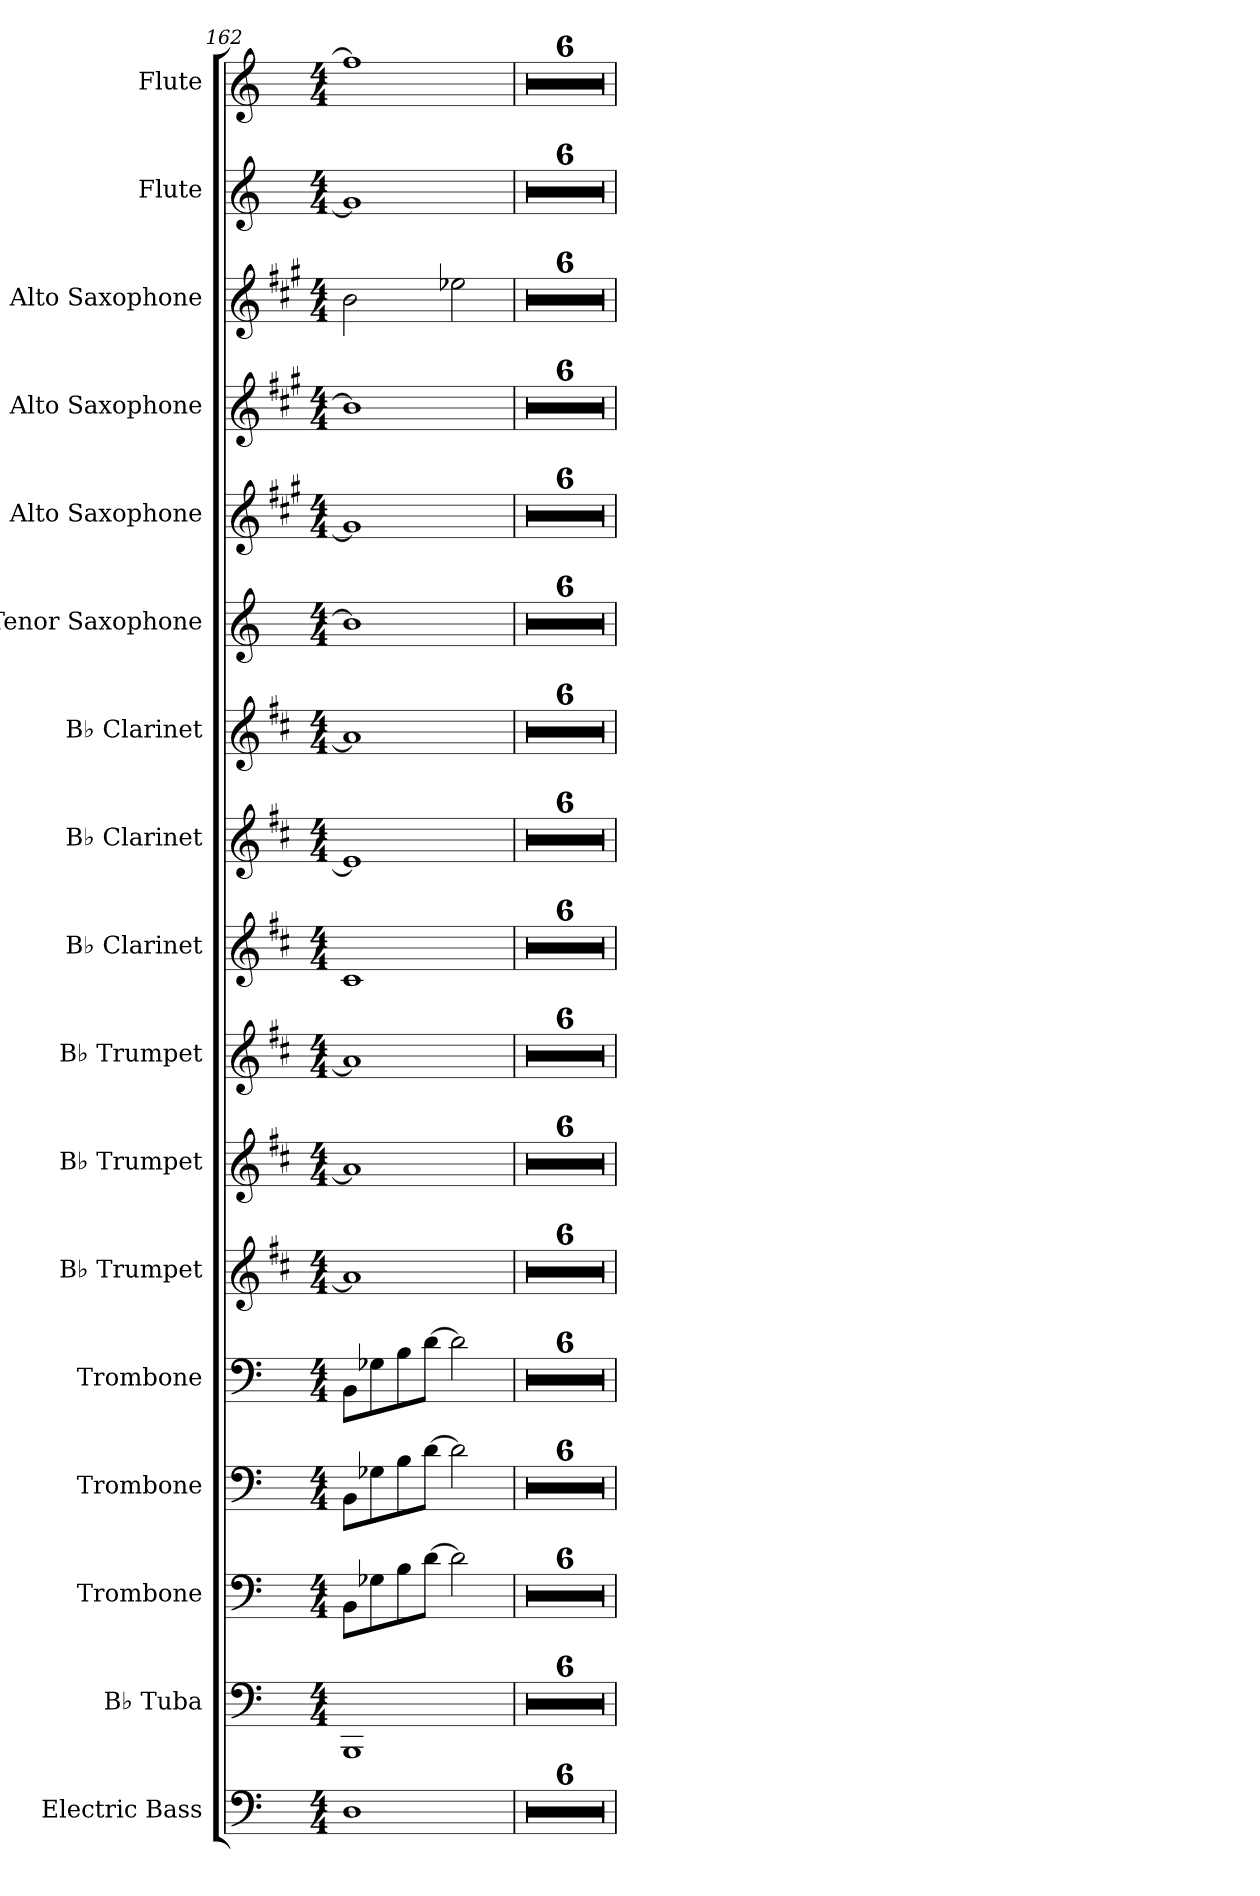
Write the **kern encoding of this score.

**kern	**kern	**kern	**kern	**kern	**kern	**kern	**kern	**kern	**kern	**kern	**kern	**kern	**kern	**kern	**kern	**kern
*part17	*part16	*part15	*part14	*part13	*part12	*part11	*part10	*part9	*part8	*part7	*part6	*part5	*part4	*part3	*part2	*part1
*staff17	*staff16	*staff15	*staff14	*staff13	*staff12	*staff11	*staff10	*staff9	*staff8	*staff7	*staff6	*staff5	*staff4	*staff3	*staff2	*staff1
*I"Electric Bass	*I"B♭ Tuba	*I"Trombone	*I"Trombone	*I"Trombone	*I"B♭ Trumpet	*I"B♭ Trumpet	*I"B♭ Trumpet	*I"B♭ Clarinet	*I"B♭ Clarinet	*I"B♭ Clarinet	*I"Tenor Saxophone	*I"Alto Saxophone	*I"Alto Saxophone	*I"Alto Saxophone	*I"Flute	*I"Flute
*I'El. B.	*I'B♭ Tu.	*I'Tbn.	*I'Tbn.	*I'Tbn.	*I'B♭ Tpt.	*I'B♭ Tpt.	*I'B♭ Tpt.	*I'B♭ Cl.	*I'B♭ Cl.	*I'B♭ Cl.	*I'T. Sax.	*I'A. Sax.	*I'A. Sax.	*I'A. Sax.	*I'Fl.	*I'Fl.
*clefF4	*clefF4	*clefF4	*clefF4	*clefF4	*clefG2	*clefG2	*clefG2	*clefG2	*clefG2	*clefG2	*clefG2	*clefG2	*clefG2	*clefG2	*clefG2	*clefG2
*ITrd7c12	*	*	*	*	*ITrd1c2	*ITrd1c2	*ITrd1c2	*ITrd1c2	*ITrd1c2	*ITrd1c2	*ITrd8c14	*ITrd5c9	*ITrd5c9	*ITrd5c9	*	*
*k[]	*k[]	*k[]	*k[]	*k[]	*k[]	*k[]	*k[]	*k[]	*k[]	*k[]	*k[]	*k[]	*k[]	*k[]	*k[]	*k[]
*M4/4	*M4/4	*M4/4	*M4/4	*M4/4	*M4/4	*M4/4	*M4/4	*M4/4	*M4/4	*M4/4	*M4/4	*M4/4	*M4/4	*M4/4	*M4/4	*M4/4
=162	=162	=162	=162	=162	=162	=162	=162	=162	=162	=162	=162	=162	=162	=162	=162	=162
1DD	1BBB	8BB\L	8BB\L	8BB\L	1g-]	1g-]	1g-]	1B	1d]	1g-]	1B]	1B]	1d]	2d\	1g-]	1ff#]
.	.	8G-X\	8G-X\	8G-X\	.	.	.	.	.	.	.	.	.	.	.	.
.	.	8B\	8B\	8B\	.	.	.	.	.	.	.	.	.	.	.	.
.	.	[8d\J	[8d\J	[8d\J	.	.	.	.	.	.	.	.	.	.	.	.
.	.	2d\]	2d\]	2d\]	.	.	.	.	.	.	.	.	.	2g-X\	.	.
=163	=163	=163	=163	=163	=163	=163	=163	=163	=163	=163	=163	=163	=163	=163	=163	=163
1r	1r	1r	1r	1r	1r	1r	1r	1r	1r	1r	1r	1r	1r	1r	1r	1r
=164	=164	=164	=164	=164	=164	=164	=164	=164	=164	=164	=164	=164	=164	=164	=164	=164
1r	1r	1r	1r	1r	1r	1r	1r	1r	1r	1r	1r	1r	1r	1r	1r	1r
=165	=165	=165	=165	=165	=165	=165	=165	=165	=165	=165	=165	=165	=165	=165	=165	=165
1r	1r	1r	1r	1r	1r	1r	1r	1r	1r	1r	1r	1r	1r	1r	1r	1r
!!LO:PB:g=z
=166	=166	=166	=166	=166	=166	=166	=166	=166	=166	=166	=166	=166	=166	=166	=166	=166
1r	1r	1r	1r	1r	1r	1r	1r	1r	1r	1r	1r	1r	1r	1r	1r	1r
=167	=167	=167	=167	=167	=167	=167	=167	=167	=167	=167	=167	=167	=167	=167	=167	=167
1r	1r	1r	1r	1r	1r	1r	1r	1r	1r	1r	1r	1r	1r	1r	1r	1r
=168	=168	=168	=168	=168	=168	=168	=168	=168	=168	=168	=168	=168	=168	=168	=168	=168
1r	1r	1r	1r	1r	1r	1r	1r	1r	1r	1r	1r	1r	1r	1r	1r	1r
=	=	=	=	=	=	=	=	=	=	=	=	=	=	=	=	=
*-	*-	*-	*-	*-	*-	*-	*-	*-	*-	*-	*-	*-	*-	*-	*-	*-
